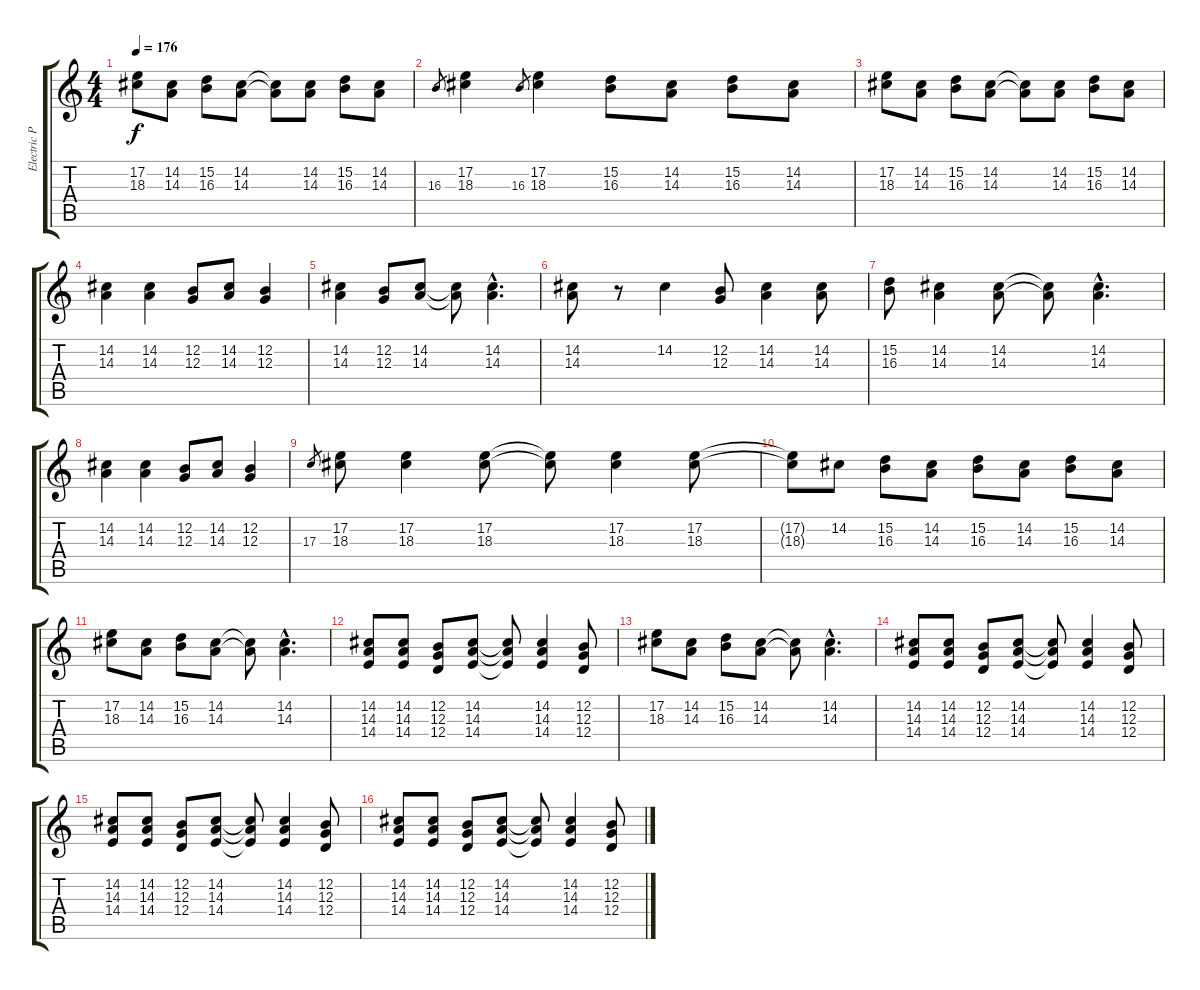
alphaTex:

\track ("Electric Piano" "Electric P") {instrument electricgrandpiano}
\staff {score tabs}
\tuning (E4 B3 G3 D3 A2 E2) {hide}
\ts (4 4)
\tempo 176
\clef g2
\ks c
(17.2 18.3).8{dy f} (14.2 14.3).8 (15.2 16.3).8 (14.2 14.3).8 (14.2{t} 14.3{t}).8 (14.2 14.3).8 (15.2 16.3).8 (14.2 14.3).8 |
16.3.8{gr} (17.2 18.3).4 16.3.8{gr} (17.2 18.3).4 (15.2 16.3).8 (14.2 14.3).8 (15.2 16.3).8 (14.2 14.3).8 |
(17.2 18.3).8 (14.2 14.3).8 (15.2 16.3).8 (14.2 14.3).8 (14.2{t} 14.3{t}).8 (14.2 14.3).8 (15.2 16.3).8 (14.2 14.3).8 |
(14.2 14.3).4 (14.2 14.3).4 (12.2 12.3).8 (14.2 14.3).8 (12.2 12.3).4 |
(14.2 14.3).4 (12.2 12.3).8 (14.2 14.3).8 (14.2{t} 14.3{t}).8 (14.2{hac} 14.3{hac}).4{d} |
(14.2 14.3).8 r.8 14.2.4 (12.2 12.3).8 (14.2 14.3).4 (14.2 14.3).8 |
(15.2 16.3).8 (14.2 14.3).4 (14.2 14.3).8 (14.2{t} 14.3{t}).8 (14.2{hac} 14.3{hac}).4{d} |
(14.2 14.3).4 (14.2 14.3).4 (12.2 12.3).8 (14.2 14.3).8 (12.2 12.3).4 |
17.3.8{gr} (17.2 18.3).8 (17.2 18.3).4 (17.2 18.3).8 (17.2{t} 18.3{t}).8 (17.2 18.3).4 (17.2 18.3).8 |
(17.2{t} 18.3{t}).8 14.2.8 (15.2 16.3).8 (14.2 14.3).8 (15.2 16.3).8 (14.2 14.3).8 (15.2 16.3).8 (14.2 14.3).8 |
(17.2 18.3).8 (14.2 14.3).8 (15.2 16.3).8 (14.2 14.3).8 (14.2{t} 14.3{t}).8 (14.2{hac} 14.3{hac}).4{d} |
(14.2 14.3 14.4).8 (14.2 14.3 14.4).8 (12.2 12.3 12.4).8 (14.2 14.3 14.4).8 (14.2{t} 14.3{t} 14.4{t}).8 (14.2 14.3 14.4).4 (12.2 12.3 12.4).8 |
(17.2 18.3).8 (14.2 14.3).8 (15.2 16.3).8 (14.2 14.3).8 (14.2{t} 14.3{t}).8 (14.2{hac} 14.3{hac}).4{d} |
(14.2 14.3 14.4).8 (14.2 14.3 14.4).8 (12.2 12.3 12.4).8 (14.2 14.3 14.4).8 (14.2{t} 14.3{t} 14.4{t}).8 (14.2 14.3 14.4).4 (12.2 12.3 12.4).8 |
(14.2 14.3 14.4).8 (14.2 14.3 14.4).8 (12.2 12.3 12.4).8 (14.2 14.3 14.4).8 (14.2{t} 14.3{t} 14.4{t}).8 (14.2 14.3 14.4).4 (12.2 12.3 12.4).8 |
(14.2 14.3 14.4).8 (14.2 14.3 14.4).8 (12.2 12.3 12.4).8 (14.2 14.3 14.4).8 (14.2{t} 14.3{t} 14.4{t}).8 (14.2 14.3 14.4).4 (12.2 12.3 12.4).8
